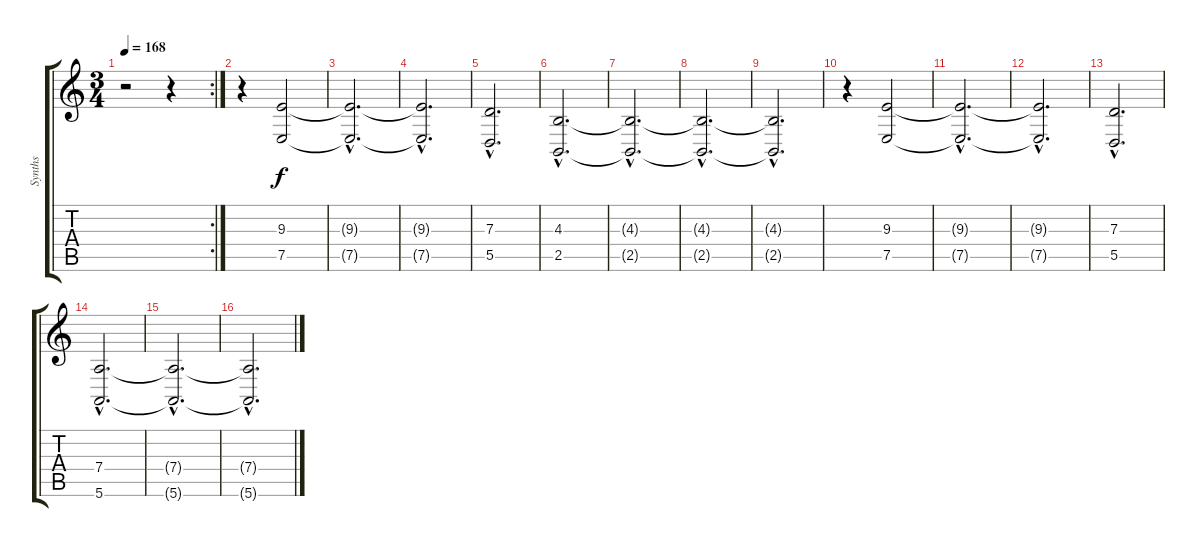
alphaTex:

\track ("Synths" "Synths") {instrument stringensemble2}
\staff {score tabs}
\tuning (E4 B3 G3 D3 A2 E2) {hide}
\rc 2
\ts (3 4)
\tempo 168
\clef g2
\ks c
r.2{dy f} r.4 |
r.4 (9.3 7.5).2 |
(9.3{hac t} 7.5{hac t}).2{d} |
(9.3{hac t} 7.5{hac t}).2{d} |
(7.3{hac} 5.5{hac}).2{d} |
(4.3{hac} 2.5{hac}).2{d} |
(4.3{hac t} 2.5{hac t}).2{d} |
(4.3{hac t} 2.5{hac t}).2{d} |
(4.3{hac t} 2.5{hac t}).2{d} |
r.4 (9.3 7.5).2 |
(9.3{hac t} 7.5{hac t}).2{d} |
(9.3{hac t} 7.5{hac t}).2{d} |
(7.3{hac} 5.5{hac}).2{d} |
(7.4{hac} 5.6{hac}).2{d} |
(7.4{hac t} 5.6{hac t}).2{d} |
(7.4{hac t} 5.6{hac t}).2{d}
